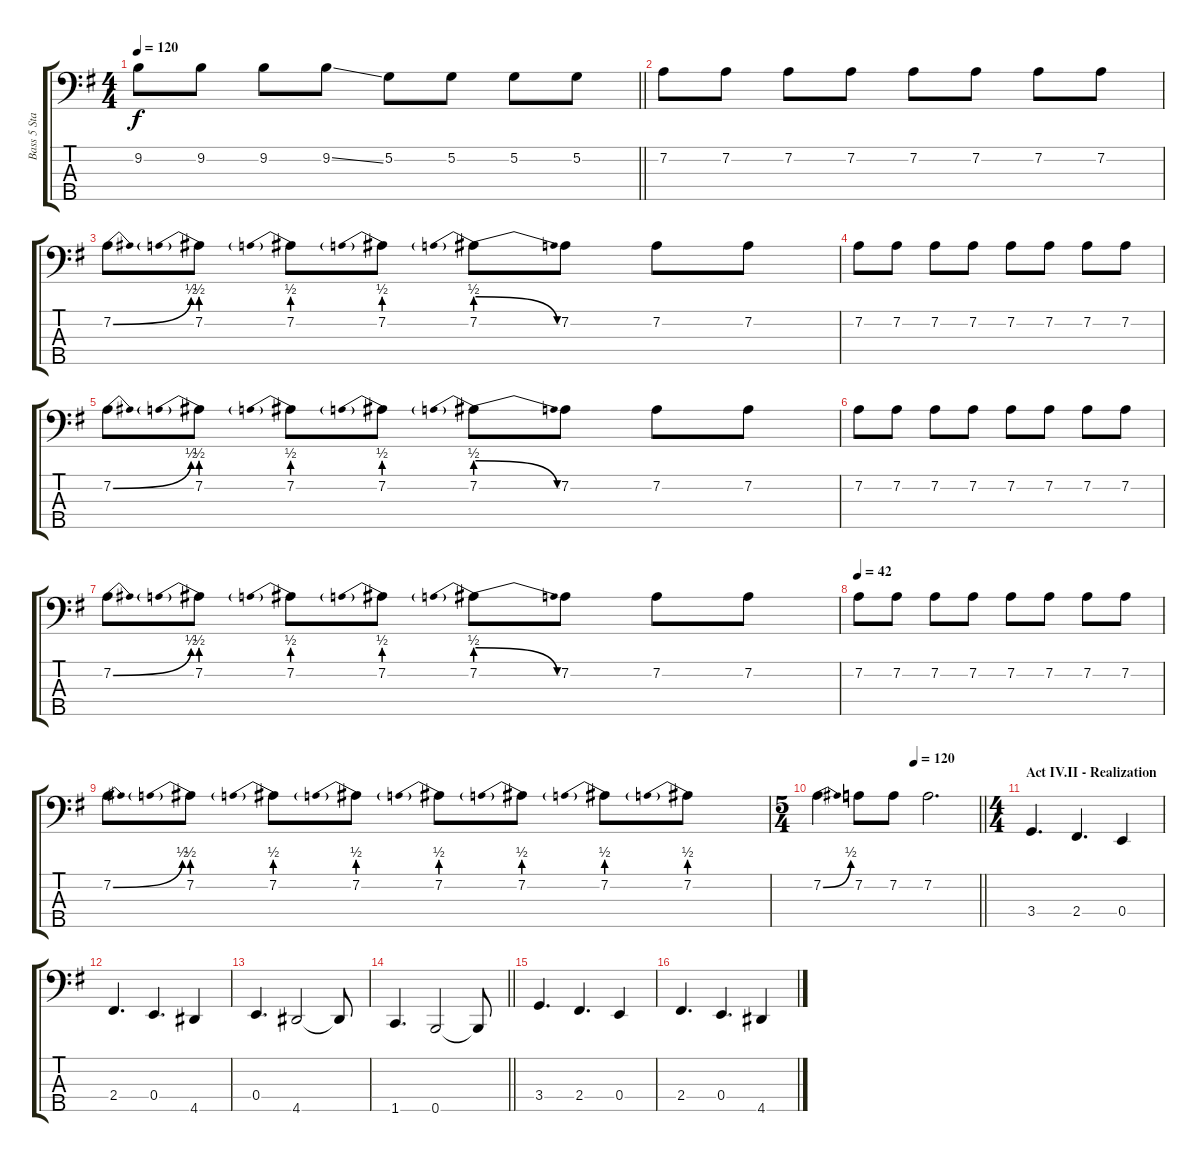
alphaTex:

\track ("Bass 5 Standard" "Bass 5 Sta") {instrument electricbassfinger}
\staff {score tabs}
\tuning (G2 D2 A1 E1 B0) {hide}
\ts (4 4)
\tempo 120
\clef f4
\barLineRight lightlight
\ks eminor
9.2.8{dy f} 9.2.8 9.2.8 9.2{ss}.8 5.2.8 5.2.8 5.2.8 5.2.8 |
\section ("" "")
7.2.8 7.2.8 7.2.8 7.2.8 7.2.8 7.2.8 7.2.8 7.2.8 |
7.2{be (bend 0 0 60 2)}.8 7.2{be (prebend 0 2 60 2)}.8 7.2{be (prebend 0 2 60 2)}.8 7.2{be (prebend 0 2 60 2)}.8 7.2{be (prebendrelease 0 2 60 0)}.8 7.2.8 7.2.8 7.2.8 |
7.2.8 7.2.8 7.2.8 7.2.8 7.2.8 7.2.8 7.2.8 7.2.8 |
7.2{be (bend 0 0 60 2)}.8 7.2{be (prebend 0 2 60 2)}.8 7.2{be (prebend 0 2 60 2)}.8 7.2{be (prebend 0 2 60 2)}.8 7.2{be (prebendrelease 0 2 60 0)}.8 7.2.8 7.2.8 7.2.8 |
7.2.8 7.2.8 7.2.8 7.2.8 7.2.8 7.2.8 7.2.8 7.2.8 |
7.2{be (bend 0 0 60 2)}.8 7.2{be (prebend 0 2 60 2)}.8 7.2{be (prebend 0 2 60 2)}.8 7.2{be (prebend 0 2 60 2)}.8 7.2{be (prebendrelease 0 2 60 0)}.8 7.2.8 7.2.8 7.2.8 |
\tempo 42
7.2.8 7.2.8 7.2.8 7.2.8 7.2.8 7.2.8 7.2.8 7.2.8 |
7.2{be (bend 0 0 60 2)}.8 7.2{be (prebend 0 2 60 2)}.8 7.2{be (prebend 0 2 60 2)}.8 7.2{be (prebend 0 2 60 2)}.8 7.2{be (prebend 0 2 60 2)}.8 7.2{be (prebend 0 2 60 2)}.8 7.2{be (prebend 0 2 60 2)}.8 7.2{be (prebend 0 2 60 2)}.8 |
\ts (5 4)
\tempo (120 0.6)
\barLineRight lightlight
7.2{be (bend 0 0 60 2)}.4 7.2.8 7.2.8 7.2.2{d} |
\ts (4 4)
\section ("" "Act IV.II - Realization")
3.4.4{d} 2.4.4{d} 0.4.4 |
2.4.4{d} 0.4.4{d} 4.5.4 |
0.4.4{d} 4.5.2 4.5{t}.8 |
\barLineRight lightlight
1.5.4{d} 0.5.2 0.5{t}.8 |
3.4.4{d} 2.4.4{d} 0.4.4 |
2.4.4{d} 0.4.4{d} 4.5.4
